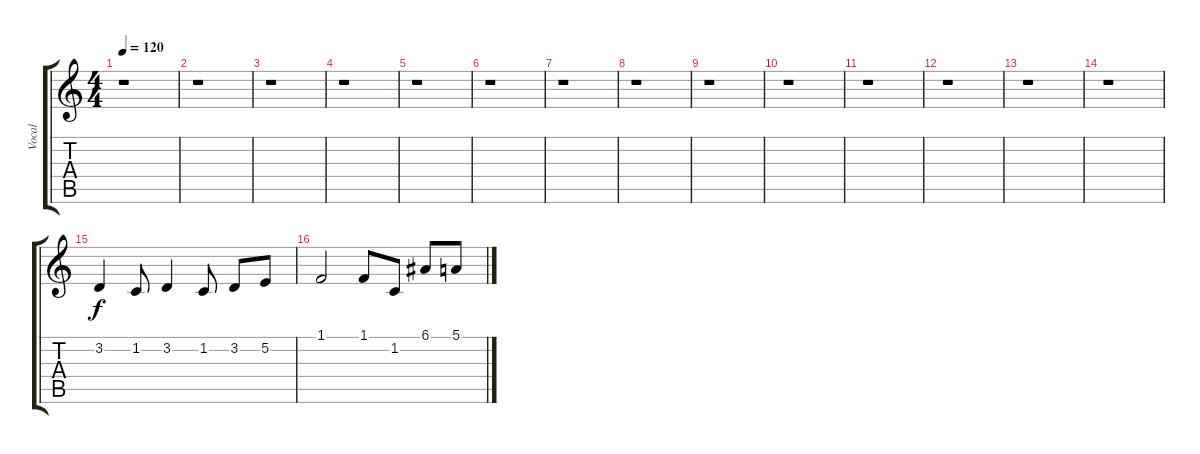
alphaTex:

\track ("Vocal" "Vocal") {instrument oboe}
\staff {score tabs}
\tuning (E4 B3 G3 D3 A2 E2) {hide}
\ts (4 4)
\tempo 120
\clef g2
\ks c
r.1{dy f} |
r.1 |
r.1 |
r.1 |
r.1 |
r.1 |
r.1 |
r.1 |
r.1 |
r.1 |
r.1 |
r.1 |
r.1 |
r.1 |
3.2.4 1.2.8 3.2.4 1.2.8 3.2.8 5.2.8 |
1.1.2 1.1.8 1.2.8 6.1.8 5.1.8
